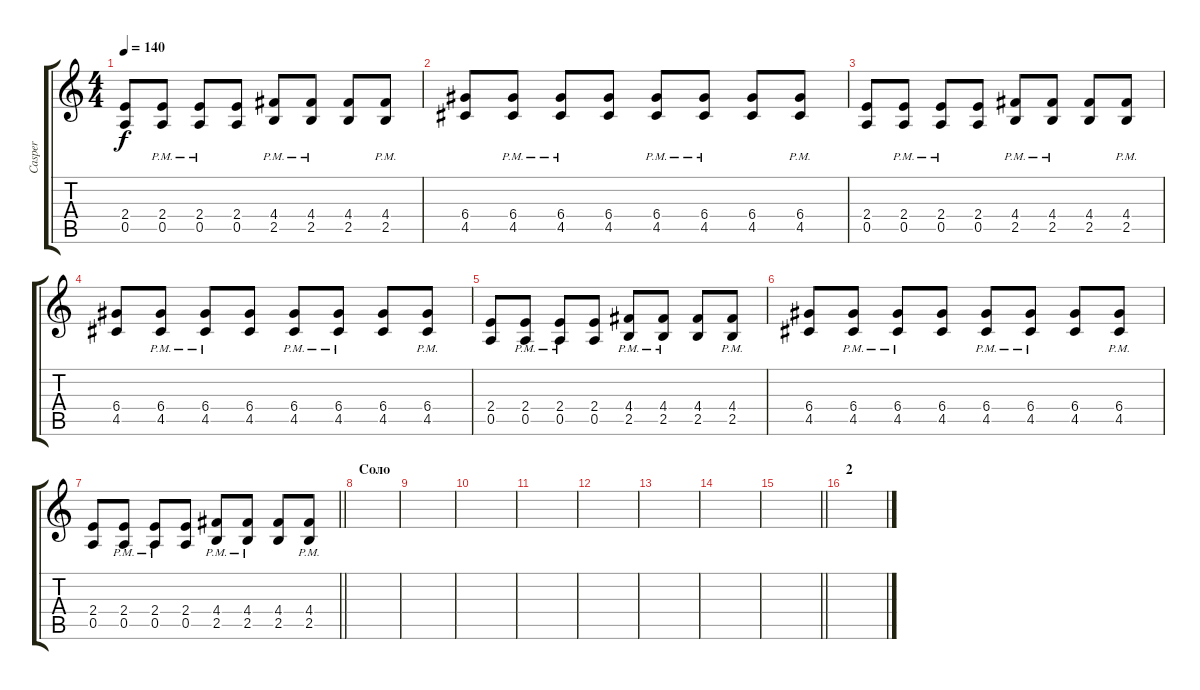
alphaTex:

\track ("Casper" "Casper") {instrument distortionguitar}
\staff {score tabs}
\tuning (E4 B3 G3 D3 A2 E2) {hide}
\ts (4 4)
\tempo 140
\clef g2
\ks c
(2.4 0.5).8{dy f} (2.4{pm} 0.5{pm}).8 (2.4{pm} 0.5{pm}).8 (2.4 0.5).8 (4.4{pm} 2.5{pm}).8 (4.4{pm} 2.5{pm}).8 (4.4 2.5).8 (4.4{pm} 2.5{pm}).8 |
(6.4 4.5).8 (6.4{pm} 4.5{pm}).8 (6.4{pm} 4.5{pm}).8 (6.4 4.5).8 (6.4{pm} 4.5{pm}).8 (6.4{pm} 4.5{pm}).8 (6.4 4.5).8 (6.4{pm} 4.5{pm}).8 |
(2.4 0.5).8 (2.4{pm} 0.5{pm}).8 (2.4{pm} 0.5{pm}).8 (2.4 0.5).8 (4.4{pm} 2.5{pm}).8 (4.4{pm} 2.5{pm}).8 (4.4 2.5).8 (4.4{pm} 2.5{pm}).8 |
(6.4 4.5).8 (6.4{pm} 4.5{pm}).8 (6.4{pm} 4.5{pm}).8 (6.4 4.5).8 (6.4{pm} 4.5{pm}).8 (6.4{pm} 4.5{pm}).8 (6.4 4.5).8 (6.4{pm} 4.5{pm}).8 |
(2.4 0.5).8 (2.4{pm} 0.5{pm}).8 (2.4{pm} 0.5{pm}).8 (2.4 0.5).8 (4.4{pm} 2.5{pm}).8 (4.4{pm} 2.5{pm}).8 (4.4 2.5).8 (4.4{pm} 2.5{pm}).8 |
(6.4 4.5).8 (6.4{pm} 4.5{pm}).8 (6.4{pm} 4.5{pm}).8 (6.4 4.5).8 (6.4{pm} 4.5{pm}).8 (6.4{pm} 4.5{pm}).8 (6.4 4.5).8 (6.4{pm} 4.5{pm}).8 |
\barLineRight lightlight
(2.4 0.5).8 (2.4{pm} 0.5{pm}).8 (2.4{pm} 0.5{pm}).8 (2.4 0.5).8 (4.4{pm} 2.5{pm}).8 (4.4{pm} 2.5{pm}).8 (4.4 2.5).8 (4.4{pm} 2.5{pm}).8 |
\section ("" "Соло")
|
|
|
|
|
|
|
\barLineRight lightlight
|
\section ("" "2")
